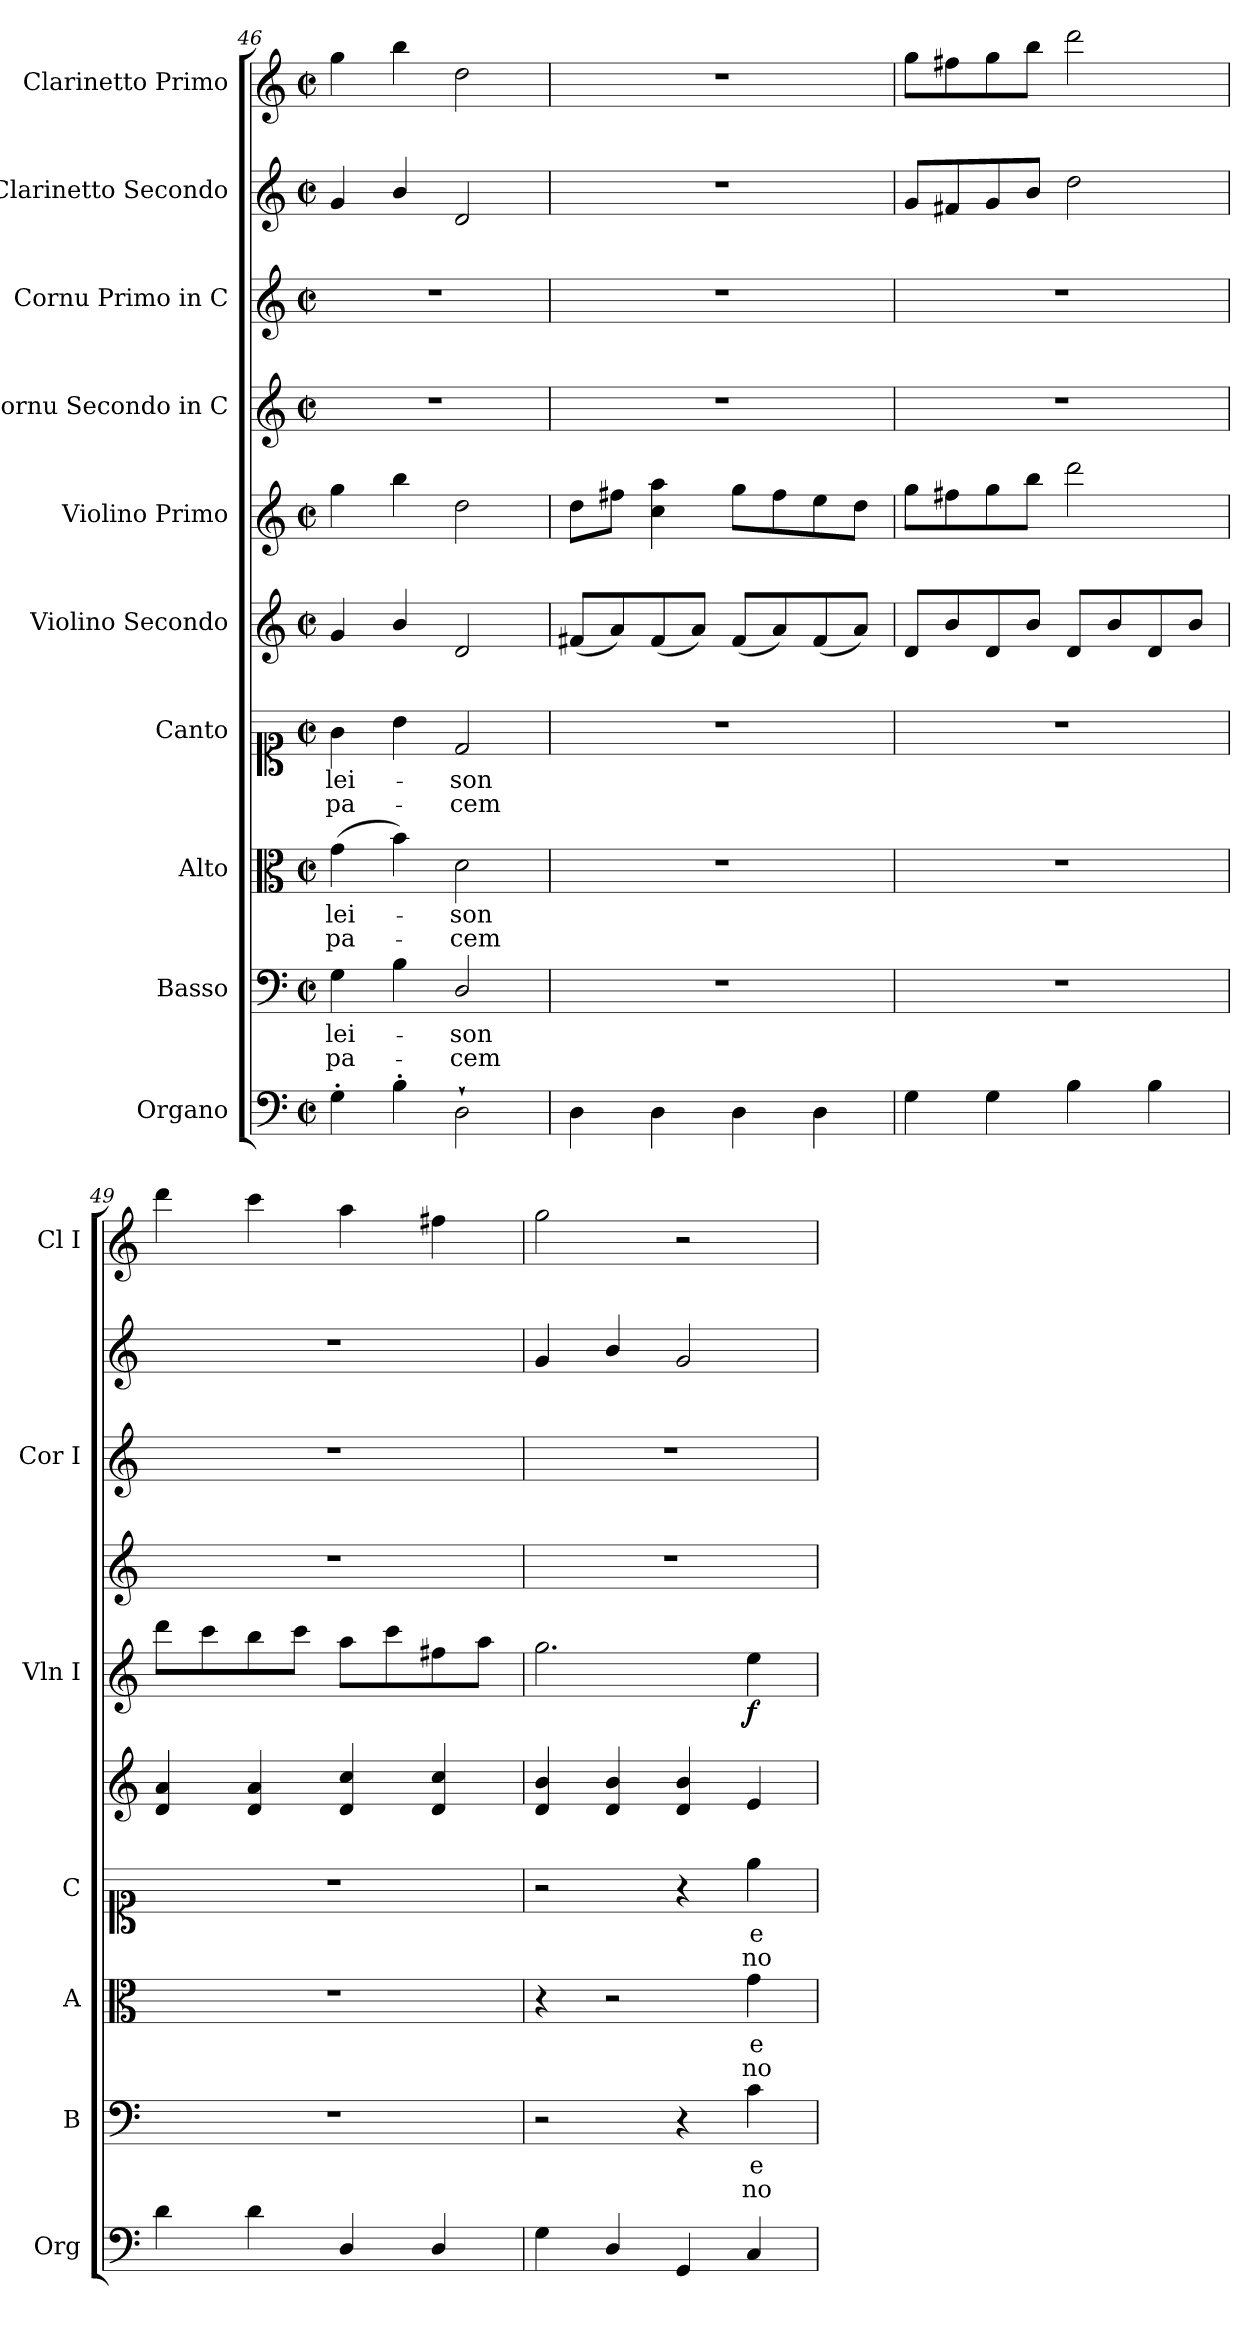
**kern	**kern	**text	**text	**kern	**text	**text	**kern	**text	**text	**kern	**kern	**dynam	**kern	**kern	**kern	**kern
*part10	*part9	*part9	*part9	*part8	*part8	*part8	*part7	*part7	*part7	*part6	*part5	*part5	*part4	*part3	*part2	*part1
*staff10	*staff9	*staff9	*staff9	*staff8	*staff8	*staff8	*staff7	*staff7	*staff7	*staff6	*staff5	*staff5	*staff4	*staff3	*staff2	*staff1
*I"Organo	*I"Basso	*	*	*I"Alto	*	*	*I"Canto	*	*	*I"Violino Secondo	*I"Violino Primo	*	*I"Cornu Secondo in C	*I"Cornu Primo in C	*I"Clarinetto Secondo	*I"Clarinetto Primo
*I'Org	*I'B	*	*	*I'A	*	*	*I'C	*	*	*	*I'Vln I	*	*	*I'Cor I	*	*I'Cl I
*clefF4	*clefF4	*	*	*clefC3	*	*	*clefC1	*	*	*clefG2	*clefG2	*	*clefG2	*clefG2	*clefG2	*clefG2
*k[]	*k[]	*	*	*k[]	*	*	*k[]	*	*	*k[]	*k[]	*	*k[]	*k[]	*k[]	*k[]
*M2/2	*M2/2	*	*	*M2/2	*	*	*M2/2	*	*	*M2/2	*M2/2	*	*M2/2	*M2/2	*M2/2	*M2/2
*met(c|)	*met(c|)	*	*	*met(c|)	*	*	*met(c|)	*	*	*met(c|)	*met(c|)	*	*met(c|)	*met(c|)	*met(c|)	*met(c|)
=46	=46	=46	=46	=46	=46	=46	=46	=46	=46	=46	=46	=46	=46	=46	=46	=46
4G'	4G	-lei-	pa-	(>4g	-lei-	pa-	4g	-lei-	pa-	4g	4gg	.	1r	1r	4g	4gg
4B'	4B	.	.	4b)	.	.	4b	.	.	4b/	4bb	.	.	.	4b/	4bb
2D`	2D/	-son	-cem	2d	-son	-cem	2d	-son	-cem	2d	2dd	.	.	.	2d	2dd
=47	=47	=47	=47	=47	=47	=47	=47	=47	=47	=47	=47	=47	=47	=47	=47	=47
4D	1r	.	.	1r	.	.	1r	.	.	(<8f#XL	8ddL	.	1r	1r	1r	1r
.	.	.	.	.	.	.	.	.	.	8a)	8ff#XJ	.	.	.	.	.
4D	.	.	.	.	.	.	.	.	.	(<8f#	4cc 4aa	.	.	.	.	.
.	.	.	.	.	.	.	.	.	.	8aJ)	.	.	.	.	.	.
4D	.	.	.	.	.	.	.	.	.	(<8f#L	8ggL	.	.	.	.	.
.	.	.	.	.	.	.	.	.	.	8a)	8ff#	.	.	.	.	.
4D	.	.	.	.	.	.	.	.	.	(<8f#	8ee	.	.	.	.	.
.	.	.	.	.	.	.	.	.	.	8aJ)	8ddJ	.	.	.	.	.
=48	=48	=48	=48	=48	=48	=48	=48	=48	=48	=48	=48	=48	=48	=48	=48	=48
4G	1r	.	.	1r	.	.	1r	.	.	8dL	8ggL	.	1r	1r	8gL	8ggL
.	.	.	.	.	.	.	.	.	.	8b	8ff#X	.	.	.	8f#X	8ff#X
4G	.	.	.	.	.	.	.	.	.	8d	8gg	.	.	.	8g	8gg
.	.	.	.	.	.	.	.	.	.	8bJ	8bbJ	.	.	.	8bJ	8bbJ
4B	.	.	.	.	.	.	.	.	.	8dL	2ddd	.	.	.	2dd	2ddd
.	.	.	.	.	.	.	.	.	.	8b	.	.	.	.	.	.
4B	.	.	.	.	.	.	.	.	.	8d	.	.	.	.	.	.
.	.	.	.	.	.	.	.	.	.	8bJ	.	.	.	.	.	.
=49	=49	=49	=49	=49	=49	=49	=49	=49	=49	=49	=49	=49	=49	=49	=49	=49
4d	1r	.	.	1r	.	.	1r	.	.	4d 4a	8dddL	.	1r	1r	1r	4ddd
.	.	.	.	.	.	.	.	.	.	.	8ccc	.	.	.	.	.
4d	.	.	.	.	.	.	.	.	.	4d 4a	8bb	.	.	.	.	4ccc
.	.	.	.	.	.	.	.	.	.	.	8cccJ	.	.	.	.	.
4D/	.	.	.	.	.	.	.	.	.	4d 4cc	8aaL	.	.	.	.	4aa
.	.	.	.	.	.	.	.	.	.	.	8ccc	.	.	.	.	.
4D/	.	.	.	.	.	.	.	.	.	4d 4cc	8ff#X	.	.	.	.	4ff#X
.	.	.	.	.	.	.	.	.	.	.	8aaJ	.	.	.	.	.
=50	=50	=50	=50	=50	=50	=50	=50	=50	=50	=50	=50	=50	=50	=50	=50	=50
4G	2r	.	.	4r	.	.	2r	.	.	4d 4b	2.gg	.	1r	1r	4g	2gg
4D/	.	.	.	2r	.	.	.	.	.	4d 4b	.	.	.	.	4b/	.
4GG	4r	.	.	.	.	.	4r	.	.	4d 4b	.	.	.	.	2g	2r
4C	4c	e-	no-	4g	e-	no-	4ee	e-	no-	4e	4ee	f	.	.	.	.
=	=	=	=	=	=	=	=	=	=	=	=	=	=	=	=	=
*-	*-	*-	*-	*-	*-	*-	*-	*-	*-	*-	*-	*-	*-	*-	*-	*-
